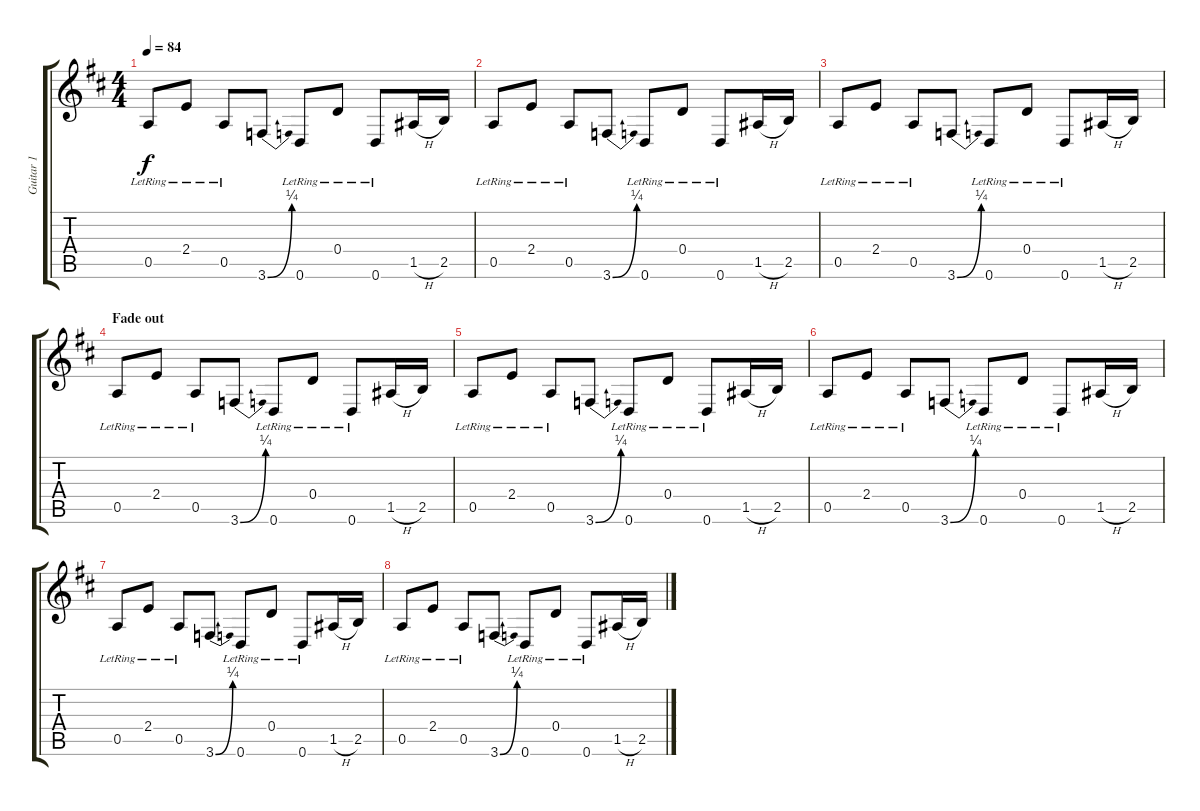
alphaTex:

\track ("Guitar 1" "Guitar 1") {instrument acousticguitarsteel}
\staff {score tabs}
\tuning (D4 B3 G3 D3 A2 D2) {hide}
\ts (4 4)
\tempo 84
\clef g2
\ks d
0.5{lr}.8{dy f} 2.4{lr}.8 0.5{lr}.8 3.6{be (bend 0 0 60 1)}.8 0.6{lr}.8 0.4{lr}.8 0.6{lr}.8 1.5{h}.16 2.5.16 |
0.5{lr}.8 2.4{lr}.8 0.5{lr}.8 3.6{be (bend 0 0 60 1)}.8 0.6{lr}.8 0.4{lr}.8 0.6{lr}.8 1.5{h}.16 2.5.16 |
0.5{lr}.8 2.4{lr}.8 0.5{lr}.8 3.6{be (bend 0 0 60 1)}.8 0.6{lr}.8 0.4{lr}.8 0.6{lr}.8 1.5{h}.16 2.5.16 |
\section ("" "Fade out")
0.5{lr}.8{volume 0} 2.4{lr}.8 0.5{lr}.8 3.6{be (bend 0 0 60 1)}.8 0.6{lr}.8 0.4{lr}.8 0.6{lr}.8 1.5{h}.16 2.5.16 |
0.5{lr}.8 2.4{lr}.8 0.5{lr}.8 3.6{be (bend 0 0 60 1)}.8 0.6{lr}.8 0.4{lr}.8 0.6{lr}.8 1.5{h}.16 2.5.16 |
0.5{lr}.8 2.4{lr}.8 0.5{lr}.8 3.6{be (bend 0 0 60 1)}.8 0.6{lr}.8 0.4{lr}.8 0.6{lr}.8 1.5{h}.16 2.5.16 |
0.5{lr}.8 2.4{lr}.8 0.5{lr}.8 3.6{be (bend 0 0 60 1)}.8 0.6{lr}.8 0.4{lr}.8 0.6{lr}.8 1.5{h}.16 2.5.16 |
0.5{lr}.8 2.4{lr}.8 0.5{lr}.8 3.6{be (bend 0 0 60 1)}.8 0.6{lr}.8 0.4{lr}.8 0.6{lr}.8 1.5{h}.16 2.5.16
